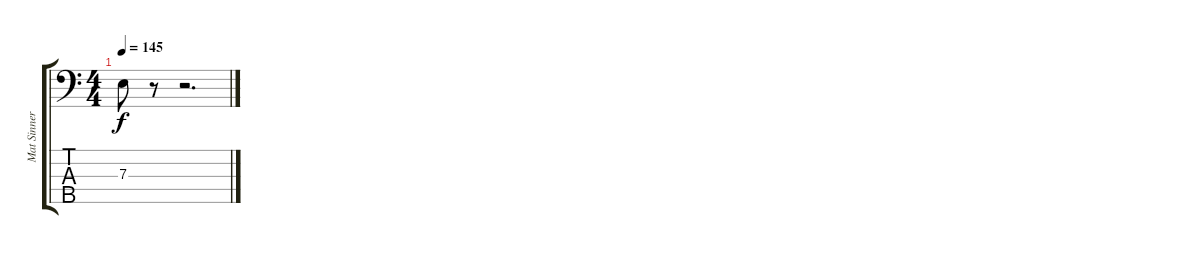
\track ("Mat Sinner" "Mat Sinner") {instrument electricbasspick}
\staff {score tabs}
\tuning (G2 D2 A1 E1 B0) {hide}
\ts (4 4)
\tempo 145
\clef f4
\ks c
7.3.8{dy f} r.8 r.2{d}
